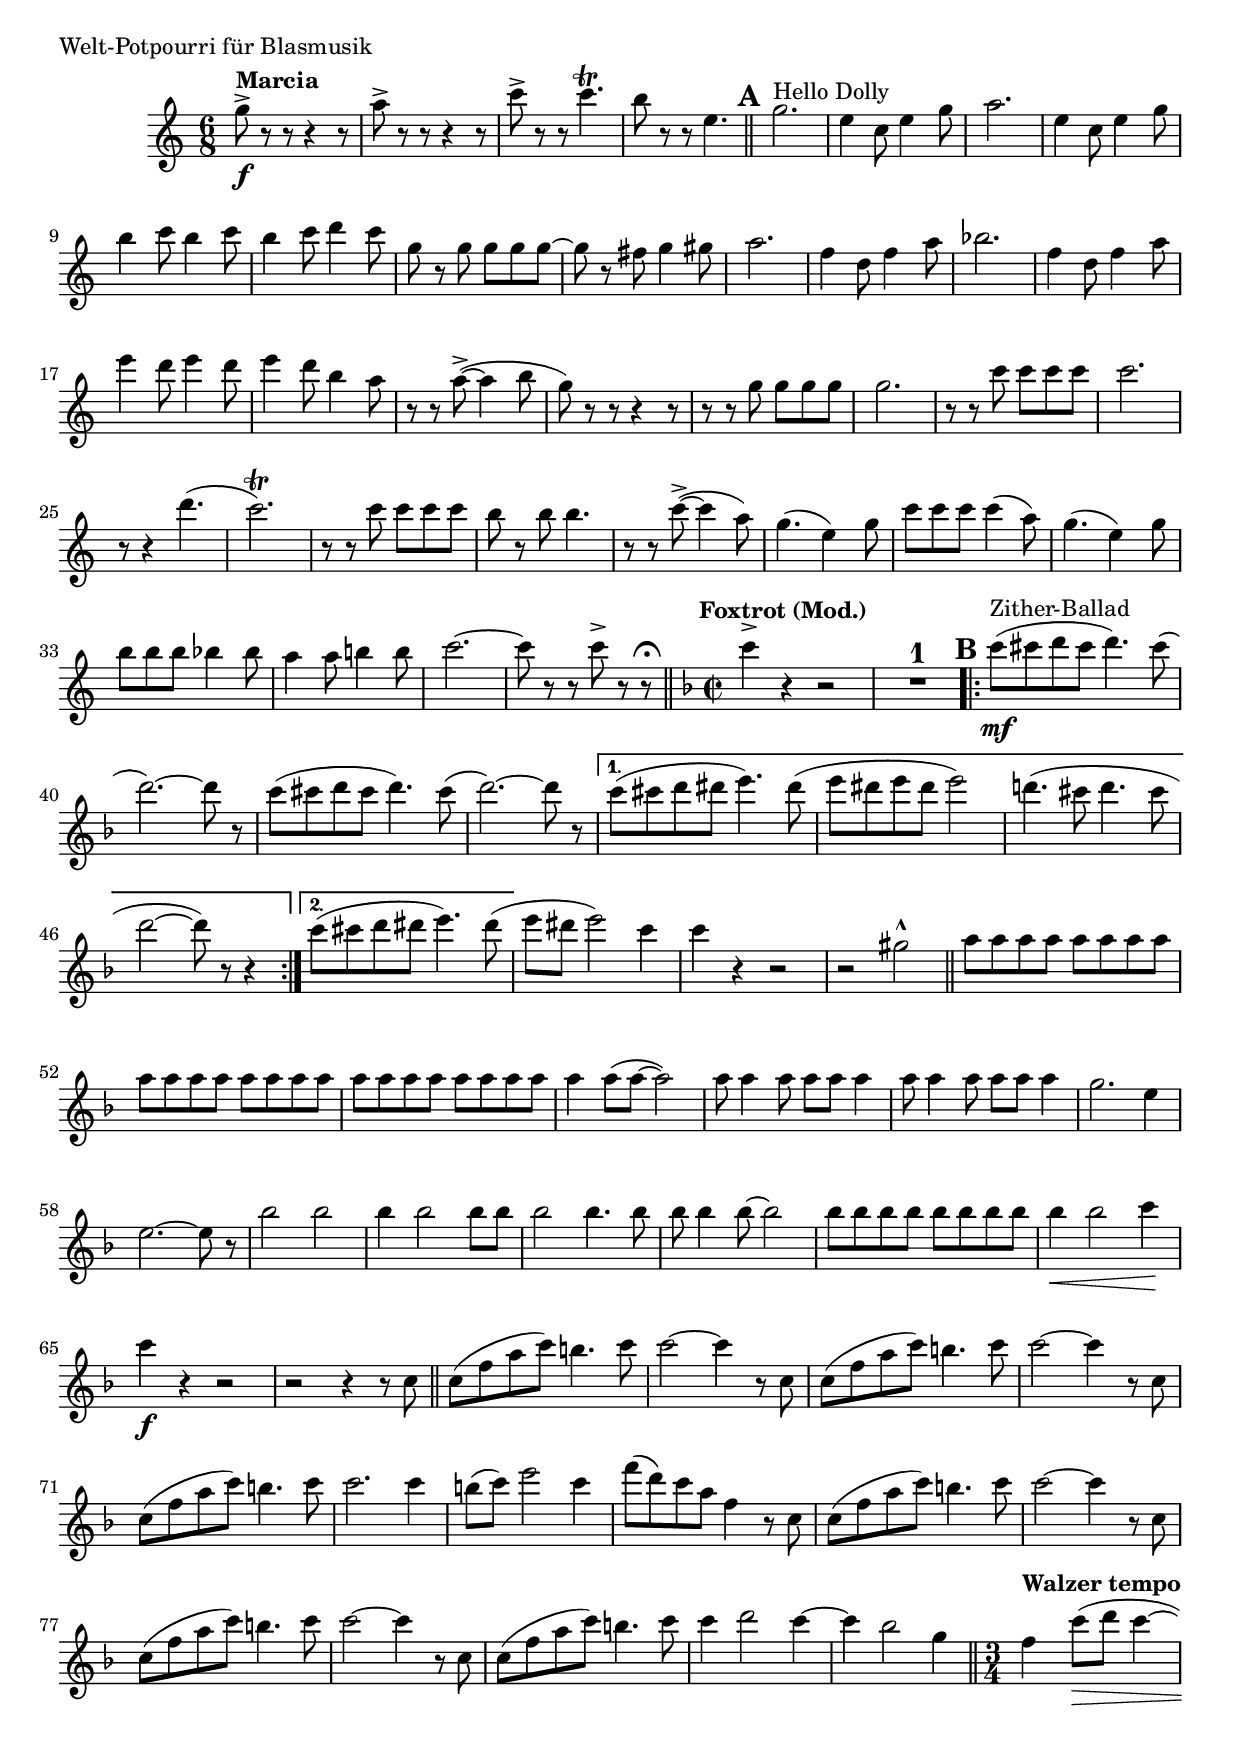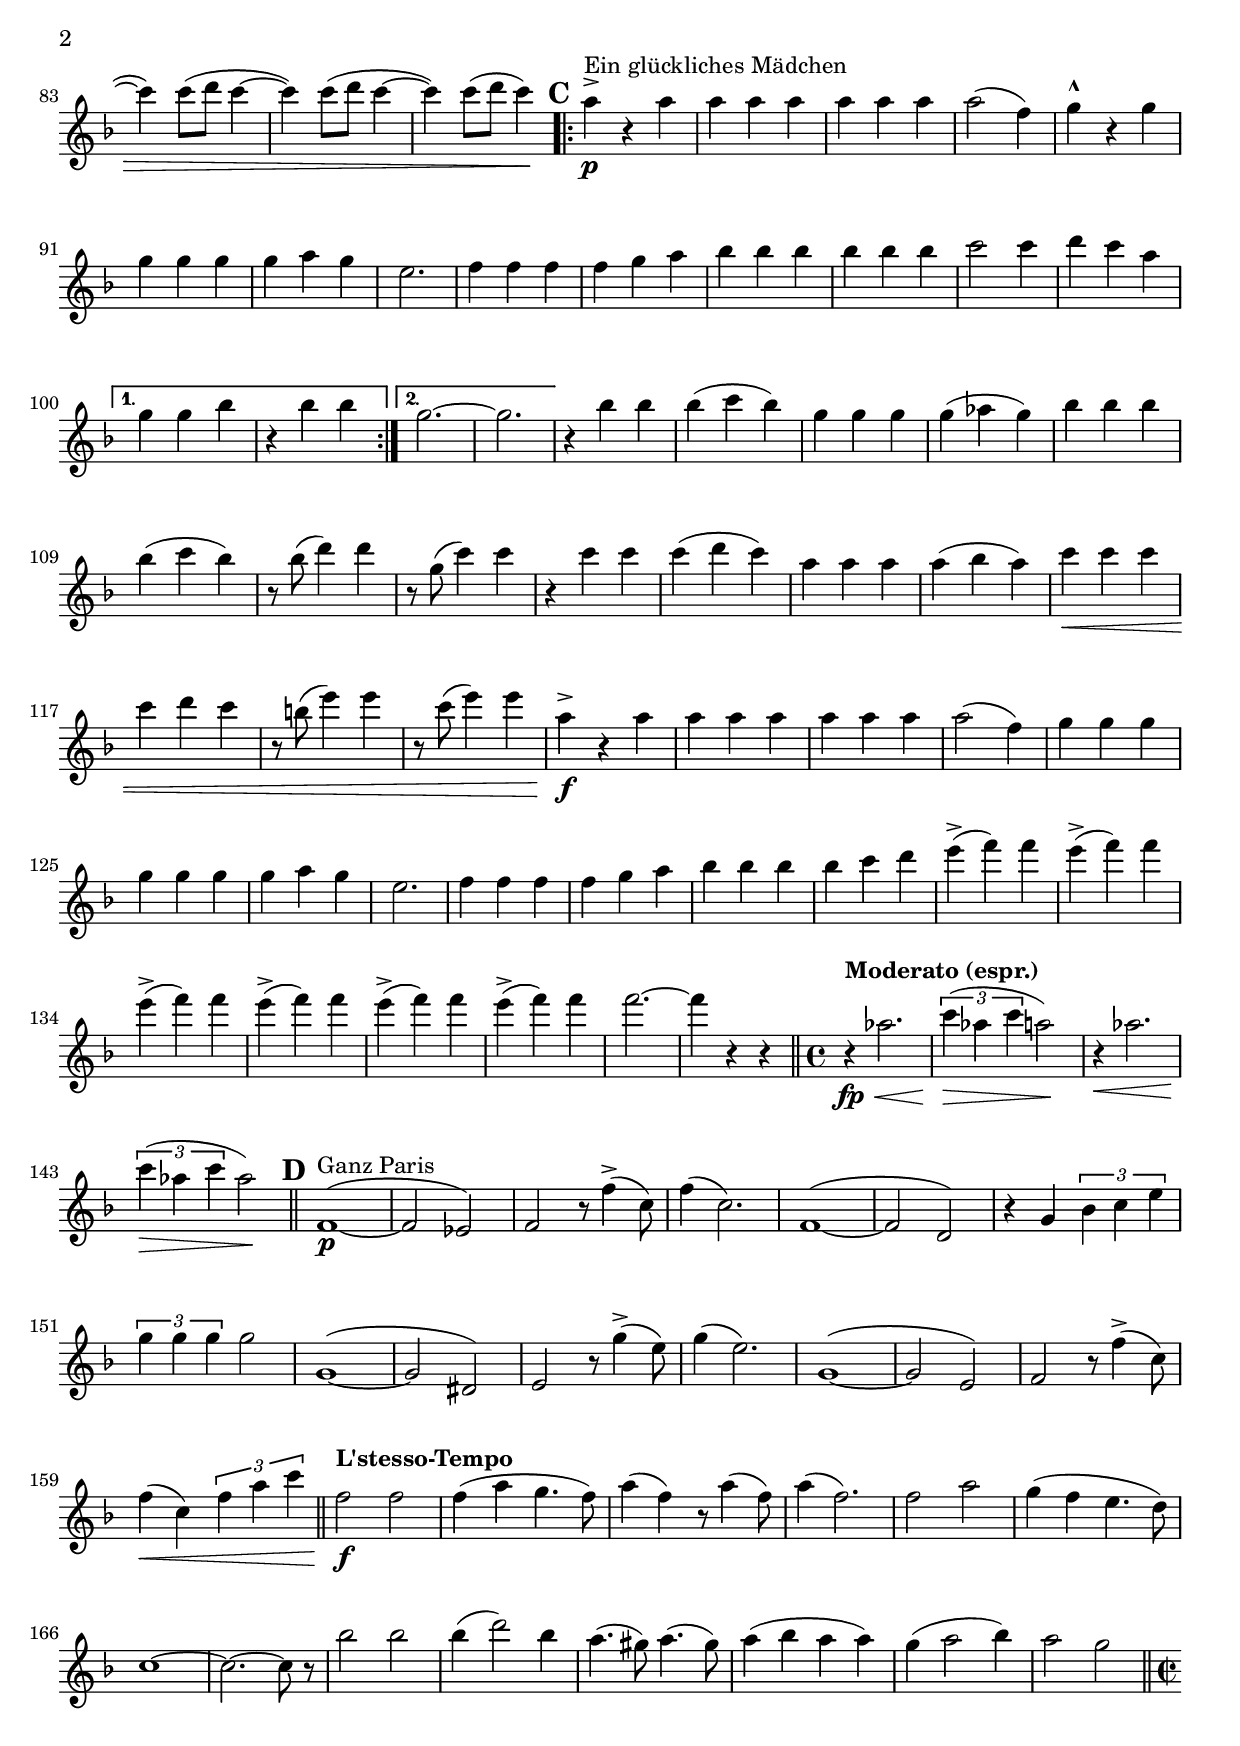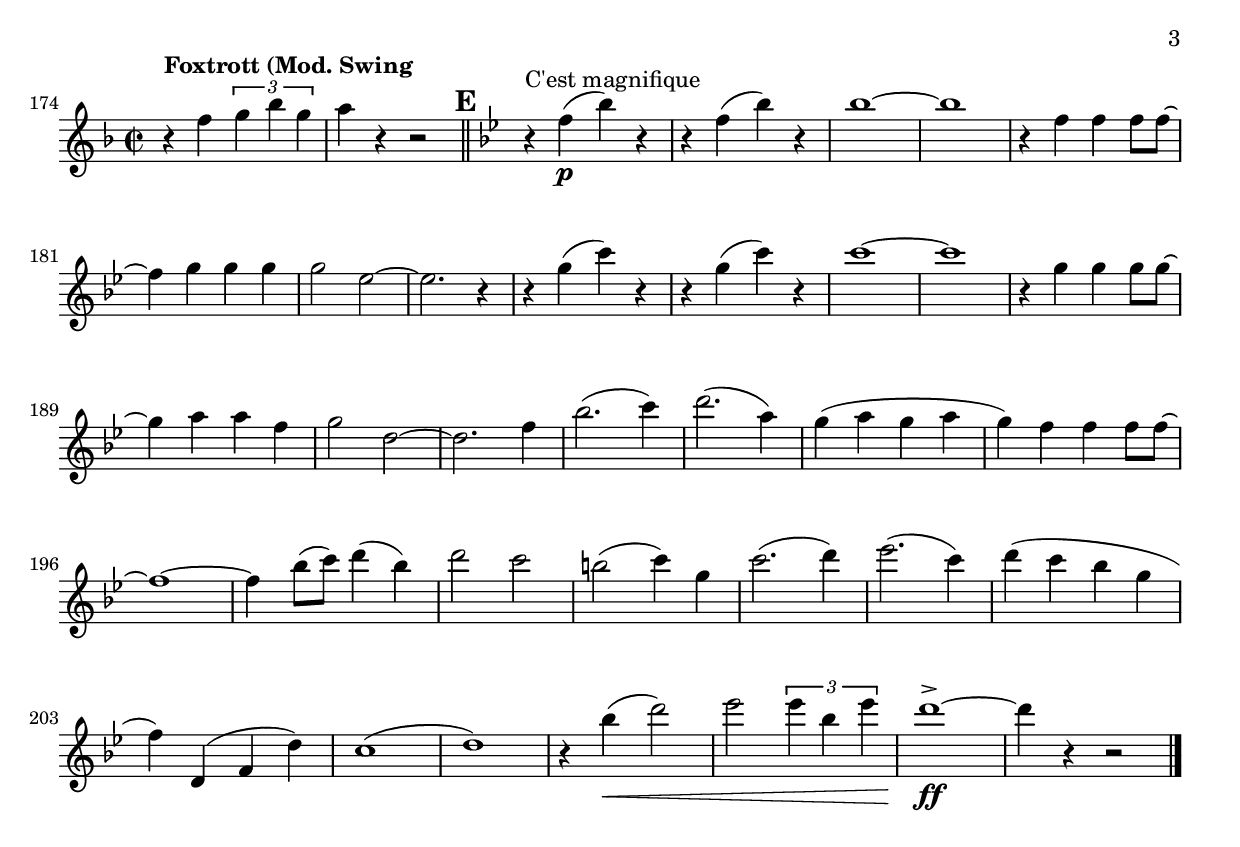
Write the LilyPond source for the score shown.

\version "2.22.1"
% When ready to include in collection:	1. Comment out top section with \Include file(s)
%					2. \midi section if present.
%Comment out from here
%{
\include "../../../Includes/Polis_format.ily"

%...to here
%}
    \score {

    	    % Svenska Polisens Marschbok
    \relative c'' {
    	    \time 6/8 \key c \major \clef treble
    	    \override TupletBracket.direction = #UP
    	    \set Score.markFormatter = #format-mark-circle-numbers    	    
    	    g'8->\f^\markup {\bold {Marcia}} r r r4 r8 |a-> r r r4 r8 
    	    c-> r r c4.\trill |b8 r r e,4.  
    	    \bar "||"
    	    
%Rehearsal Mark 1.
	    \mark \default
    	    g2.^\markup {Hello Dolly}
    	    e4 c8 e4 g8 |a2. |e4 c8 e4 g8 |b4 c8 b4 c8 |b4 c8 d4 c8 
    	    g r g g g g~ |g r fis g4 gis8 |a2. |f4 d8 f4 a8 |bes2. |f4 d8 f4 a8
    	    e' 4 d8 e4 d8 |e4 d8 b4 a8 |r r a8~-> (a4 b8 |g) r r r4 r8 
    	    r r g g g g |g2. |r8 r c c c c |c2. |r8 r4 d4. ( |c2.\trill )
    	    r8 r c c c c |b r b b4. |r8 r c~-> (c4 a8) |g4. (e4) g8 
    	    c c c c4 (a8) |g4. (e4) g8
    	    \override Script #'padding = #1
    	    b b b bes4 bes8 |a4 a8 b!4 b8 |c2.~ |c8 r r c-> r r \fermata   	    
%    	    \mark \markup { \musicglyph #"scripts.ufermata" }
    	    \bar "||" 
\key f \major \time 2/2
	    c4->^\markup {\bold {\halign #0 Foxtrot (Mod.)}} r r2 
	    R1^\markup {\normalsize\number 1}

%Rehearsal Mark 2.
	    \mark \default
	    \repeat volta 2 {
	        c8\mf^\markup {Zither-Ballad} (cis d cis d4.) cis8 ( |d2.~) d8 r 
	    c8 (cis d cis d4.) cis8 ( |d2.~) d8 r }    
	    \alternative {
	    	    {c8 (cis d dis e4.) dis8 ( |e dis e dis e2) 
	    	     d!4. (cis8 d4. cis8 |d2~ d8) r r4 }
	    	    {c8 (cis d dis e4.) dis8 (}
	    }
	    	    	    
	    e dis e2) c4 |c4 r r2 |r2 gis-^  \bar "||"	    	   	    
	    \repeat unfold 6 {a8 a a a} |a4 a8 (a~ a2) 
	    \repeat unfold 2 {a8 a4 a8 a a a4} |g2. e4 |e2.~ e8 r
	    bes'2 bes |bes4 bes2 bes8 bes |bes2 bes4. bes8 |bes bes4 bes8~ bes2 
	    \repeat unfold 4 {bes8 bes}
	    bes4\< bes2 c4\! |c\f r r2 |r r4 r8 c, \bar "||"
	    c (f a c) b4. c8 |c2~ c4 r8 c,
	    c (f a c) b4. c8 |c2~ c4 r8 c, |c (f a c) b4. c8 |c2. c4 
	    b8 (c) e2 c4 |f8 (d) c a f4 r8 c |c (f a c) b4. c8 |c2~ c4 r8 c,
	    c (f a c) b4. c8 |c2~ c4 r8 c, |c (f a c) b4. c8 |c4 d2 c4~ 
	    c bes2 g4 \bar "||"
\time 3/4
	    f4^\markup {\bold {Walzer tempo}} c'8\> (d c4~ |c) c8 (d c4~ 
	    c) c8 (d c4~ |c) c8 (d c4)\!
	    
%Rehearsal Mark 3.
	    \mark \default
	    \repeat volta 2 {
	    	    a4->\p^\markup {\concat {"Ein gl" \char#252 "ckliches M" 
	    	    \char#228 "dchen"}} r a |a4 a a |a a a
	    	    a2 (f4) |g-^ r g |g g g |g a g |e2. |f4 f f |f g a 
	    	    bes bes bes |bes bes bes |c2 c4 |d c a }
	    	    \alternative {
	    	    	    {g g bes |r bes bes}
	    	    	    {g2.~ |g }
	    	    } 
	   r4 bes bes |bes (c bes) |g g g |g (aes g) |bes bes bes |bes (c bes) 
	   r8 bes (d4) d
	   r8 g, (c4) c |r4 c c |c (d c)
	   a a a |a (bes a) |c\< c c |c d c 
	   r8 b (e4) e |r8 c (e4) e |a,->\f r a |a a a |a a a |a2 (f4) 
	   g g g |g g g |g a g |e2. |f4 f f |f g a |bes bes bes |bes c d 
	   \repeat unfold 6 {e-> (f) f} |f2.~ |f4 r r
	   \bar "||"
	   
	   \time 4/4
	   r4\fp\<^\markup {\bold {Moderato (espr.)}} aes,2. 
	   \tuplet 3/2 {c4\> (aes c} a2\!) |r4\< aes2. 
	   \tuplet 3/2 {c4\> (aes c} aes2\!)
	   \bar "||"
	   
%Rehearsal Mark 4.
	   \mark \default
	   \slurUp
	   f,1~\p^\markup {Ganz Paris} ( |f2 ees) |f r8 f'4-> (c8) |f4 (c2.)
	   f,1~ ( |f2 d) |r4 g \tuplet 3/2 {bes c e} |\tuplet 3/2 {g g g} g2
	   g,1~ ( |g2 dis) |e r8 g'4-> (e8) |g4 (e2.) |g,1~ ( |g2 e) 
	   f2 r8 f'4-> (c8) |f4\< (c) \tuplet 3/2 {f a c} 
	   \bar "||" 
	   f,2\f^\markup {\bold {L'stesso-Tempo}} f |f4 (a g4. f8) 
	   a4 (f) r8 a4 (f8) |a4 (f2.) |f2 a |g4 (f e4. d8) |c1~ 
	   c2.~ c8 r |bes'2 bes |bes4 (d2) bes4 |a4. (gis8) a4. (gis8) 
	   a4 (bes a a) |g4 (a2 bes4) |a2 g 
	   \bar "||"
\pageBreak	   
	   \time 2/2
	   r4^\markup {\bold {Foxtrott (Mod. Swing}} f \tuplet 3/2 {g bes g} 
	   a r r2 \bar "||"
	   

%Rehearsal Mark 5.
	   \mark \default
	   \key bes \major
	   r4^\markup {C'est magnifique} f\p (bes) r |r4 f (bes) r |bes1~ |bes  
	   r4 f f f8 f~ |f4 g g g |g2 ees~ |ees2. r4 |r g (c) r |r g (c) r 
	   c1~ |c |r4 g g g8 g~ |g4 a a f |g2 d~ |d2. f4 |bes2. (c4)
	   d2. (a4) |g (a g a |g) f f f8 f~ |f1~ |f4 bes8 (c) d4 (bes)|d2 c 
	   b2 (c4) g |c2. (d4) |ees2. (c4) |d (c bes g |f) d, (f d') |c1 ( |d) 
	   r4 bes'4\< (d2) |ees2 \tuplet 3/2 {ees4 bes ees} |d1~->\ff |d4 r r2
	   \bar "|."
    } %end relative

\header {
	piece = \markup {\concat {"Welt-Potpourri f" \char#252 
	"r Blasmusik"}} 
	composer = "Willi Loffler" 
}
 
} %end score


